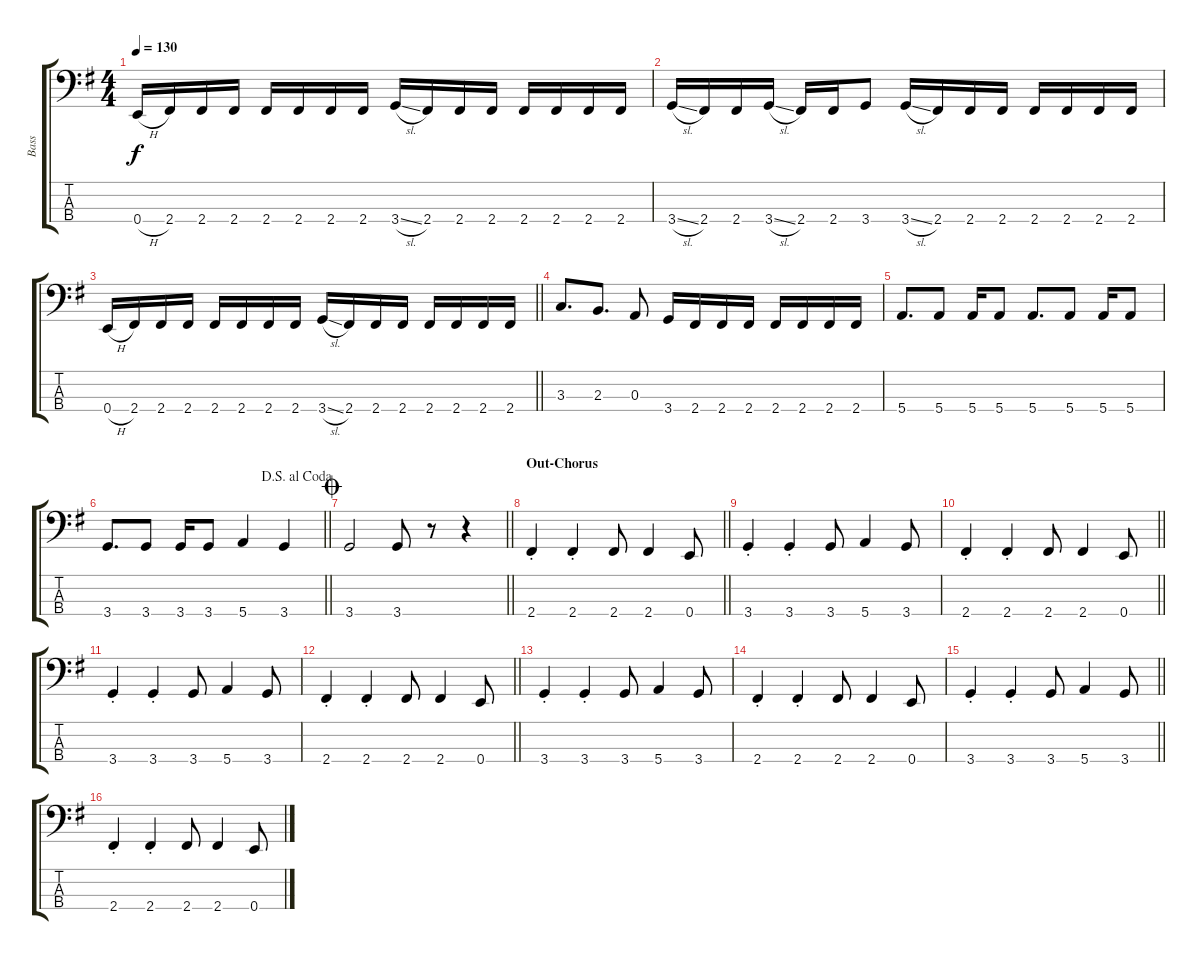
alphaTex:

\track ("Bass" "Bass") {instrument electricbassfinger}
\staff {score tabs}
\tuning (G2 D2 A1 E1) {hide}
\ts (4 4)
\tempo 130
\clef f4
\ks g
0.4{h}.16{dy f} 2.4.16 2.4.16 2.4.16 2.4.16 2.4.16 2.4.16 2.4.16 3.4{sl}.16 2.4.16 2.4.16 2.4.16 2.4.16 2.4.16 2.4.16 2.4.16 |
3.4{sl}.16 2.4.16 2.4.16 3.4{sl}.16 2.4.16 2.4.16 3.4.8 3.4{sl}.16 2.4.16 2.4.16 2.4.16 2.4.16 2.4.16 2.4.16 2.4.16 |
\barLineRight lightlight
0.4{h}.16 2.4.16 2.4.16 2.4.16 2.4.16 2.4.16 2.4.16 2.4.16 3.4{sl}.16 2.4.16 2.4.16 2.4.16 2.4.16 2.4.16 2.4.16 2.4.16 |
3.3.8{d} 2.3.8{d} 0.3.8 3.4.16 2.4.16 2.4.16 2.4.16 2.4.16 2.4.16 2.4.16 2.4.16 |
5.4.8{d} 5.4.8 5.4.16 5.4.8 5.4.8{d} 5.4.8 5.4.16 5.4.8 |
\jump dalsegnoalcoda
\barLineRight lightlight
3.4.8{d} 3.4.8 3.4.16 3.4.8 5.4.4 3.4.4 |
\jump coda
\barLineRight lightlight
3.4.2 3.4.8 r.8 r.4 |
\section ("" "Out-Chorus")
\barLineRight lightlight
2.4{st}.4 2.4{st}.4 2.4.8 2.4.4 0.4.8 |
3.4{st}.4 3.4{st}.4 3.4.8 5.4.4 3.4.8 |
\barLineRight lightlight
2.4{st}.4 2.4{st}.4 2.4.8 2.4.4 0.4.8 |
3.4{st}.4 3.4{st}.4 3.4.8 5.4.4 3.4.8 |
\barLineRight lightlight
2.4{st}.4 2.4{st}.4 2.4.8 2.4.4 0.4.8 |
3.4{st}.4 3.4{st}.4 3.4.8 5.4.4 3.4.8 |
2.4{st}.4 2.4{st}.4 2.4.8 2.4.4 0.4.8 |
\barLineRight lightlight
3.4{st}.4 3.4{st}.4 3.4.8 5.4.4 3.4.8 |
2.4{st}.4 2.4{st}.4 2.4.8 2.4.4 0.4.8
